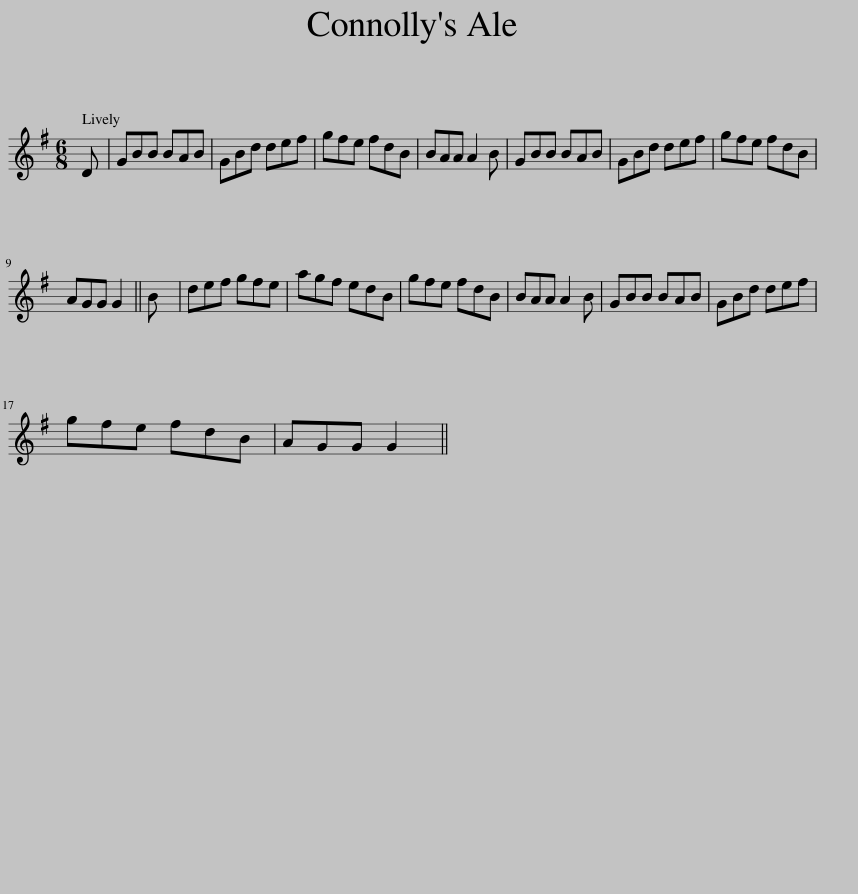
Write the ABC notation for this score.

X:1
L:1/8
M:6/8
I:linebreak $
K:G
V:1 treble
V:1
 D | GBB BAB | GBd def | gfe fdB | BAA A2 B | %5
 GBB BAB | GBd def | gfe fdB |$ AGG G2 || B | %10
 def gfe | agf edB | gfe fdB | BAA A2 B | GBB BAB | %15
 GBd def |$ gfe fdB | AGG G2 || %18
